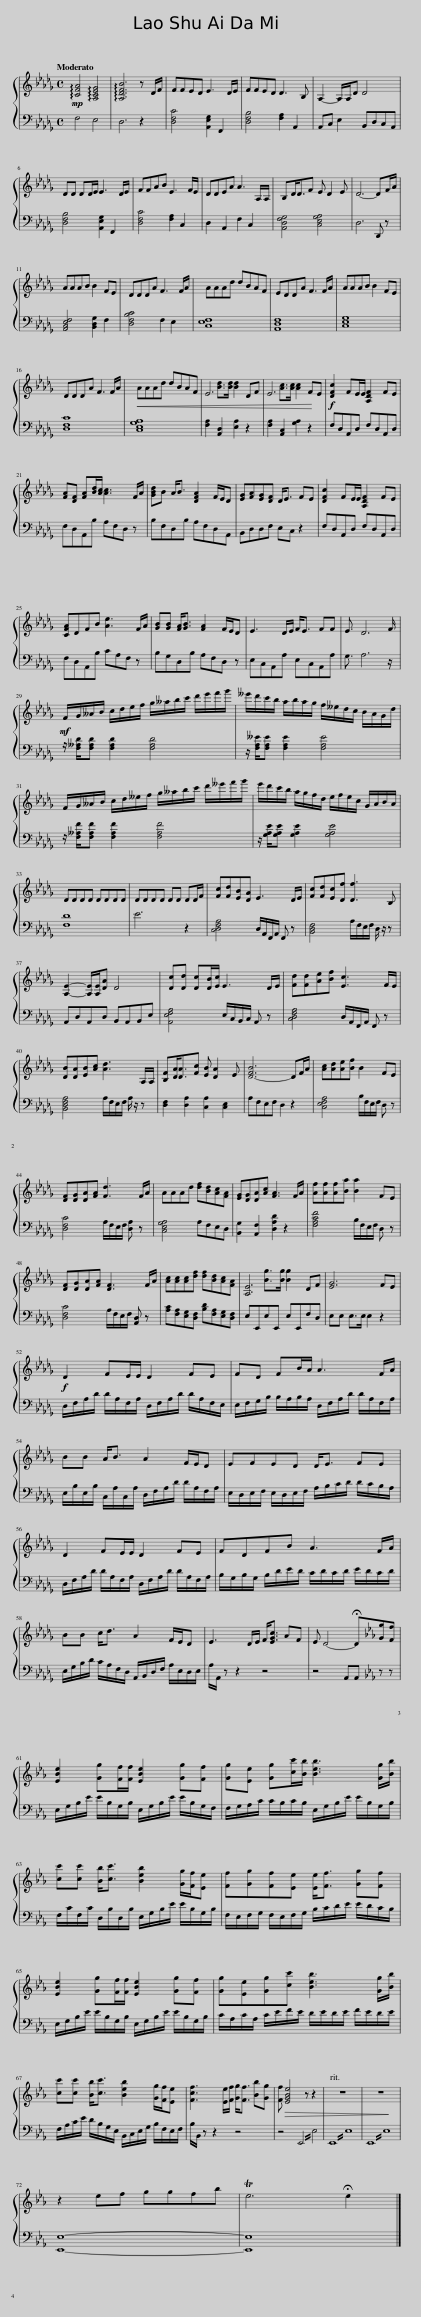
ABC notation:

X:1
%%score { ( 1 3 ) | 2 }
L:1/8
Q:1/4=114
M:4/4
I:linebreak $
K:Db
V:1 treble
V:3 treble
V:2 bass
V:1
!mp! !arpeggio![CFA]4 !arpeggio![A,CEG]4 | !arpeggio![A,DFB]6 z D/F/ | FFED E3 D/E/ | FFED D3 B, | A,2- A,/A,/D D4 |$ %5
 DD DD/E/ E3 D/E/ | FFAB E3 F/E/ | DDEA A3 A,/A,/ | B,D<DF E D2 E | D6- DF/A/ |$ %10
 AAAB B2 FE | DDDA F3 F/A/ | AAAd dBAF | EDDA F3 F/A/ | AAAB B2 FE |$ %15
 DDDA F3 F/A/ |!<(! AAAd dBAF!<)! | E6 DF | E6 FE |!f! [DFc]2 FE/E/ [A,DF]2 FE |$ %20
 [FA][DF] [FA][Bd]/[Ac]/ [Ac]3 F/A/ | [GBd]B A<B [DFA]2 F/E/D | [EG][FA][EG][DF] D<E FE | [DFc]2 FE/E/ [A,DF]2 FE |$ [CFA]DFB [Ae]3 F/A/ | %25
 [GB][GB] [FA]<[GB] [FA]2 F/E/D | E3 D/E/ F<E FF | E3/2 D6 F/ |$!mf! F/G/__A/B/ c/d/e/f/ g/__a/b/c'/ d'/e'/f'/g'/ | __e'/d'/c'/b/ a/b/a/g/ f/__e/d/c/ B/A/G/d/ |$ %30
 F/G/__A/B/ c/d/__e/f/ g/__a/b/c'/ d'/__e'/f'/g'/ | e'/d'/c'/b/ a/g/f/d/ e/f/e/c/ G/A/B/A/ |$ DDDD DDDD | DDDD DD DD/F/ | [Fc][Fd][EB][DA] E3 D/E/ | %35
 [Fc][Fd][Ec][Df] [Df]3 B, |$ [A,E]2- [A,E]/[A,E]/[DA] D4 | [Dc][Dd] [Dc][DB]/[Ec]/ E3 D/E/ | [Fd][Fd][Ae][Bf] [Ec]3 F/E/ |$ [DB][DA][EB][Ac] [Ad]3 A,/A,/ | %40
 [B,F][DA]<[DA][Fc] [EB] [DA]2 E | [D-FB]6 DF/A/ | [Ac][Ad][Ae][Bf] B2 FE |$ [DF][DG][DA][FA] [Fd]3 F/A/ | AAAd [df][Bd][Ac][FA] | %45
 [EG][DG][DA][Ac] [FA]3 F/A/ | [Af][Af][Af][Ba] [Ba]2 FE |$ [DF][DG][DA][FA] [DF]3 F/A/ | [Ac][Ac][Ac][df] [df][Bd][Ac][FA] | [A,E]6 DF | %50
 [EG]6 FE |$!f! D2 FE/E/ D2 FE | FD FB/A/ A3 F/A/ |$ BB A<B A2 F/E/D | EFED D<E FE |$ %55
 D2 FE/E/ D2 FE | FDFB A3 F/A/ |$ BB c<d A2 F/E/D | E3 D/E/ F<[EGc] AF | E D4- !fermata!D[=G=g][Ff] |$ %60
 [EBe]2 [=G=g][Ff]/[Ff]/ [EBe]2 [Gg][Ff] | [=G=g][Ee] [Gg][cc']/[Bb]/ [Beb]3 [Gg]/[Bb]/ |$ [cc'][cc'] [Bb]<[cc'] [Beb]2 [=G=g]/[Ff]/[Ee] | [Ff][=G=g][Ff][Ee] [Ee]<[Ff] [Gg][Ff] |$ [EBe]2 [=G=g][Ff]/[Ff]/ [EBe]2 [Gg][Ff] | %65
 [=G=g][Ee][Gg][cc'] [Beb]3 [Gg]/[Bb]/ |$ [cc'][cc'] [Bb]<[cc'] [Beb]2 [=G=g]/[Ff]/[Ee] | [Fcf]3 [Ee]/[Ff]/ [=G=g]<[Ff] [Bb][Gg] | [Ff]!>(! [E=GBe]4 z z2!>)! |[Q:1/4=92] z8 | %70
[Q:1/4=71] z8 |$[Q:1/4=63] z2 ef =ggfb | Te6 !fermata!e2 |] %73
V:2
 F,4 E,4 | D,6 z2 | [D,F,C]4 [A,,E,G,]2 F,,2 | [D,F,B,]4 [F,A,]2 A,,2 | A,,C, E,2 B,,D,C,A,, |$ %5
 [D,F,B,]4 [A,,E,G,]2 F,,2 | [D,F,C]4 [F,A,]2 C,2 | D,2 A,,2 F,2 C,2 | [A,,D,F,G,]4 [C,E,G,A,]4 | D,6 D,, z |$ %10
 [A,,C,E,F,]4 [B,,D,G,]2 F,2 | [D,F,B,C]4 F,2 E,2 | [C,E,F,]8 | [A,,D,F,]8 | [C,E,G,]8 |$ %15
 [D,F,C]8 | [C,E,G,A,]8 | [F,A,]2 [A,,D,]2 [E,A,]2 z2 | [F,A,]2 [A,,C,]2 [G,A,]2 z2 | F,D,A,,D, F,D,A,,D, |$ %20
 F,D,A,,B, A,F,D, z | B,F,D,B, A,F,D,A,, | B,,D,D,F, E,C, z2 | F,D,A,,D, F,D,A,,D, |$ F,D,A,,B, CA,F, z | %25
 B,G,D,B, A,F,D, z | E,C,A,,A, E,C,A,,A, | G,3/2 A,6 z/ |$ z/ [F,__A,D]/[F,A,D] [F,A,D]2 [F,A,D]4 | z/ [F,A,__E]/[F,A,E] [F,A,E]2 [F,A,E]4 |$ %30
 z/ [F,__A,F]/[F,A,F] [F,A,F]2 [F,A,F]4 | z/ [G,A,E]/[G,A,E] [G,A,E]2 [G,A,E]4 |$ [F,D]8 | E6 z2 | [C,D,F,A,]4 D,/A,,/F,,/A,,/ F,, z | %35
 [B,,D,F,]4 A,/F,/E,/F,/ D,/ z/ z |$ A,,D,A,,D, B,,A,,B,,E, | [A,,E,F,A,]4 E,/C,/B,,/C,/ A,, z | [C,D,F,A,]4 D,/A,,/F,,/A,,/ F,, z |$ [B,,D,F,A,]4 A,/F,/E,/F,/ A,/ z/ z | %40
 [D,F,]2 [D,A,]2 [C,A,]2 [C,E,]2 | A,F,E,F, D,2 z2 | [C,E,F,A,]4 B,/F,/E,/F,/ D, z |$ [D,F,C]4 A,/F,/E,/F,/ [D,A,] z | [C,E,G,A,]4 A,F,E,D, | %45
 [B,,G,]2 [A,,F,]2 [D,A,D]2 z2 | [F,A,CF]4 B,/F,/E,/F,/ D, z |$ [D,F,C]4 A,/F,/E,/F,/ [A,,D,] z | [A,C][F,A,][E,G,][D,F,] [B,D][F,A,][E,G,][D,F,] | E,E,,E,E,, E,E,,F,D, | %50
 E,E, E,>E, E,2 z2 |$ D,/F,/A,/D/ D/A,/F,/A,/ D,/F,/A,/D/ D/A,/F,/E,/ | E,/F,/G,/B,/ B,/A,/B,/A,/ D,/F,/A,/D/ D/A,/F,/A,/ |$ E,/B,/E,/B,/ C,/A,/C,/A,/ D,/F,/A,/D/ D/A,/F,/A,/ | E,/D,/E,/F,/ E,/D,/E,/F,/ A,/B,/C/D/ D/C/B,/A,/ |$ %55
 D,/F,/A,/D/ D/A,/F,/A,/ D,/F,/A,/D/ D/A,/F,/A,/ | B,/G,/B,/G,/ B,/D/E/D/ C/D/C/D/ E/D/C/D/ |$ E,/G,/B,/D/ C/A,/F,/D,/ A,,/B,,/D,/F,/ A,/E,/D,/E,/ | A,/A,,/ z z2 z4 | z4 A,,A,, z z |$ %60
 E,/=G,/B,/E/ E/B,/G,/B,/ E,/G,/B,/E/ E/B,/G,/F,/ | F,/=G,/A,/C/ C/B,/C/B,/ E,/G,/B,/E/ E/B,/G,/B,/ |$ F,/C/F,/C/ =D,/B,/D,/B,/ E,/=G,/B,/E/ E/B,/G,/B,/ | F,/E,/F,/=G,/ F,/E,/F,/G,/ B,/C/=D/E/ E/D/C/B,/ |$ E,/=G,/B,/E/ E/B,/G,/B,/ E,/G,/B,/E/ E/B,/G,/B,/ | %65
 C/A,/C/A,/ C/E/F/E/ =D/E/D/E/ F/E/D/E/ |$ F,/A,/C/E/ =D/B,/=G,/E,/ B,,/C,/E,/G,/ B,/F,/E,/F,/ | B,/B,,/ z z2 z4 | z4 !//-!E,,2 E,2 | !//-!E,,4 E,4 | %70
 !//-!E,,4 E,4 |$ [E,,E,]8- | [E,,E,]8 |] %73
V:3
 x8 | x8 | x8 | x8 | x8 |$ %5
 x8 | x8 | x8 | x8 | x8 |$ %10
 x8 | x8 | x8 | x8 | x8 |$ %15
 x8 | x8 | x2 [Bd]>[Bd] [Bd]2 x2 | x2 [Ac]>[Ac] [Ac]2 x2 | x8 |$ %20
 x8 | x8 | x8 | x8 |$ x8 | %25
 x8 | x8 | x8 |$ x8 | x8 |$ %30
 x8 | x8 |$ x8 | x8 | x8 | %35
 x8 |$ x8 | x8 | x8 |$ x8 | %40
 x8 | x8 | x8 |$ x8 | x8 | %45
 x8 | x8 |$ x8 | x8 | x2 [Bg]>[Bg] [Bg]2 x2 | %50
 x8 |$ x8 | x8 |$ x8 | x8 |$ %55
 x8 | x8 |$ x8 | x8 | x8 |$ %60
 x8 | x8 |$ x8 | x8 |$ x8 | %65
 x8 |$ x8 | x8 | x8 | x8 | %70
 x8 |$ x8 | x8 |] %73
